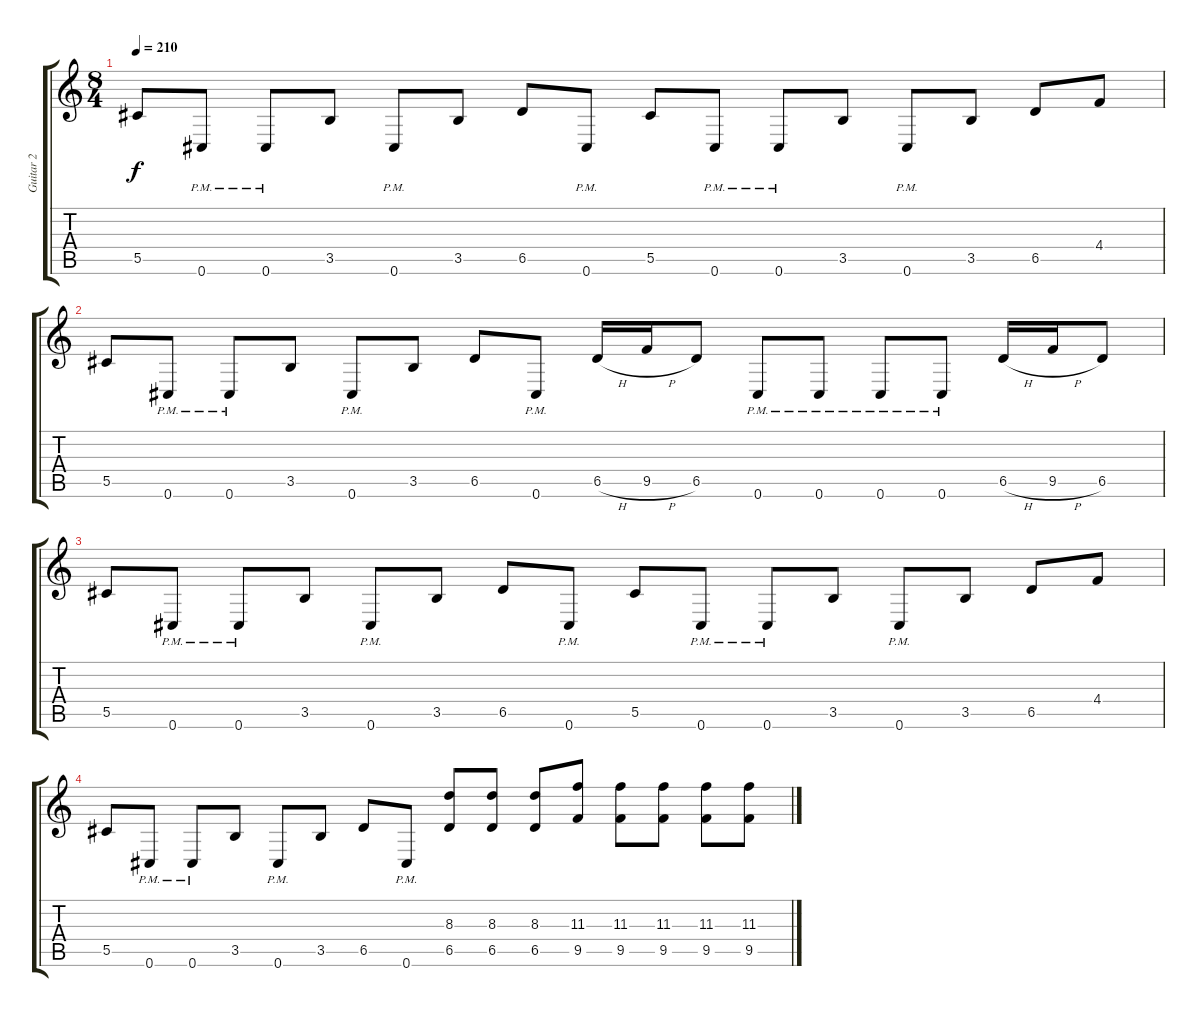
\track ("Guitar 2" "Guitar 2") {instrument distortionguitar}
\staff {score tabs}
\tuning (Eb4 Bb3 Gb3 Db3 Ab2 Db2) {hide}
\ts (8 4)
\tempo 210
\clef g2
\ks c
5.5.8{dy f} 0.6{pm}.8 0.6{pm}.8 3.5.8 0.6{pm}.8 3.5.8 6.5.8 0.6{pm}.8 5.5.8 0.6{pm}.8 0.6{pm}.8 3.5.8 0.6{pm}.8 3.5.8 6.5.8 4.4.8 |
5.5.8 0.6{pm}.8 0.6{pm}.8 3.5.8 0.6{pm}.8 3.5.8 6.5.8 0.6{pm}.8 6.5{h}.16 9.5{h}.16 6.5.8 0.6{pm}.8 0.6{pm}.8 0.6{pm}.8 0.6{pm}.8 6.5{h}.16 9.5{h}.16 6.5.8 |
5.5.8 0.6{pm}.8 0.6{pm}.8 3.5.8 0.6{pm}.8 3.5.8 6.5.8 0.6{pm}.8 5.5.8 0.6{pm}.8 0.6{pm}.8 3.5.8 0.6{pm}.8 3.5.8 6.5.8 4.4.8 |
5.5.8 0.6{pm}.8 0.6{pm}.8 3.5.8 0.6{pm}.8 3.5.8 6.5.8 0.6{pm}.8 (8.3 6.5).8 (8.3 6.5).8 (8.3 6.5).8 (11.3 9.5).8 (11.3 9.5).8 (11.3 9.5).8 (11.3 9.5).8 (11.3 9.5).8
